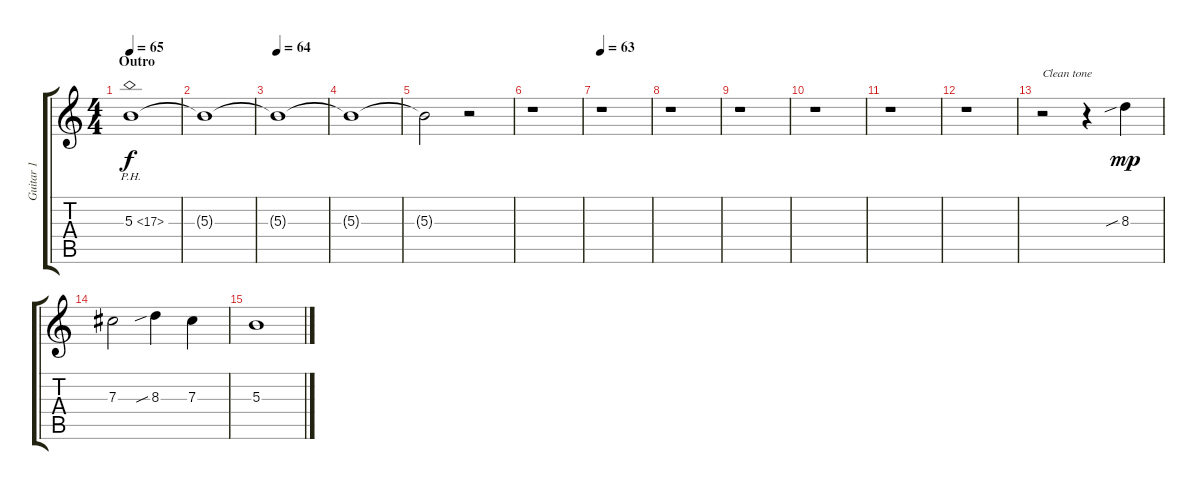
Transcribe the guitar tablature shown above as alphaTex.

\track ("Guitar 1" "Guitar 1") {instrument electricguitarclean}
\staff {score tabs}
\tuning (Eb4 Bb3 Gb3 Db3 Ab2 Eb2) {hide}
\ts (4 4)
\section ("" "Outro")
\tempo 65
\clef g2
\ks c
5.3{ph 12}.1{dy f volume 0} |
5.3{t}.1 |
\tempo 64
5.3{t}.1 |
5.3{t}.1 |
5.3{t}.2 r.2 |
r.1{volume 15} |
\tempo 63
r.1 |
r.1 |
r.1 |
r.1 |
r.1 |
r.1 |
r.2{txt "Clean tone" instrument electricguitarclean} r.4 8.3{sib}.4{dy mp} |
7.3.2 8.3{sib}.4 7.3.4 |
5.3.1
